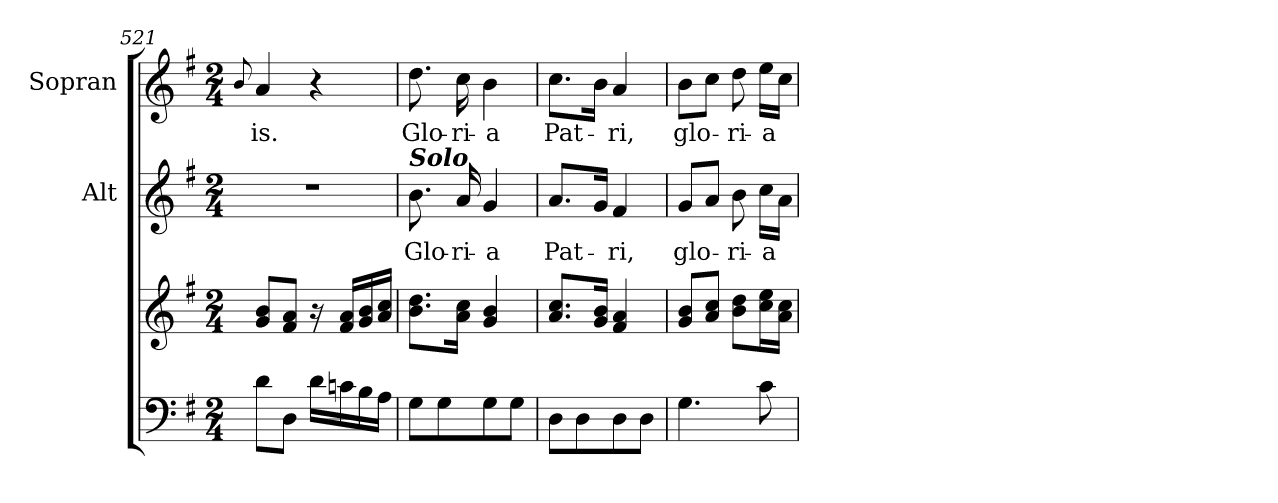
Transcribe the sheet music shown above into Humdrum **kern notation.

**kern	**kern	**kern	**text	**kern	**text
*part3	*part3	*part2	*part2	*part1	*part1
*staff4	*staff3	*staff2	*staff2	*staff1	*staff1
*	*	*I"Alt	*	*I"Sopran	*
*	*	*I'A.	*	*I'S.	*
*clefF4	*clefG2	*clefG2	*	*clefG2	*
*k[f#]	*k[f#]	*k[f#]	*	*k[f#]	*
*G:	*G:	*G:	*	*G:	*
*M2/4	*M2/4	*M2/4	*	*M2/4	*
=521	=521	=521	=521	=521	=521
.	.	.	.	8qqb/	.
!	!	!	!	!	!LO:LY:b
8d\L	8g/ 8b/L	2r	.	4a/	-is.
8D\J	8f#/ 8a/J	.	.	.	.
16d\LL	16r	.	.	4r	.
16cn\	16f#/ 16a/LL	.	.	.	.
16B\	16g/ 16b/	.	.	.	.
16A\JJ	16a/ 16cc/JJ	.	.	.	.
=522	=522	=522	=522	=522	=522
!	!	!LO:TX:a:Bi:t=Solo	!	!	!
!	!	!	!LO:LY:b	!	!LO:LY:b
8G\L	8.b\ 8.dd\L	8.b\	Glo-	8.dd\	Glo-
8G\	.	.	.	.	.
!	!	!	!LO:LY:b	!	!LO:LY:b
.	16a\ 16cc\Jk	16a/	-ri-	16cc\	-ri-
!	!	!	!LO:LY:b	!	!LO:LY:b
8G\	4g/ 4b/	4g/	-a	4b\	-a
8G\J	.	.	.	.	.
=523	=523	=523	=523	=523	=523
!	!	!	!LO:LY:b	!	!LO:LY:b
8D\L	8.a/ 8.cc/L	8.a/L	Pat-	8.cc\L	Pat-
8D\	.	.	.	.	.
.	16g/ 16b/Jk	16g/Jk	.	16b\Jk	.
!	!	!	!LO:LY:b	!	!LO:LY:b
8D\	4f#/ 4a/	4f#/	-ri,	4a/	-ri,
8D\J	.	.	.	.	.
=524	=524	=524	=524	=524	=524
!	!	!	!LO:LY:b	!	!LO:LY:b
4.G\	8g/ 8b/L	8g/L	glo-	8b\L	glo-
.	8a/ 8cc/J	8a/J	.	8cc\J	.
!	!	!	!LO:LY:b	!	!LO:LY:b
.	8b\ 8dd\L	8b\	-ri-	8dd\	-ri-
!	!	!	!LO:LY:b	!	!LO:LY:b
8c\	16cc\ 16ee\L	16cc\LL	-a	16ee\LL	-a
.	16a\ 16cc\JJ	16a\JJ	.	16cc\JJ	.
=	=	=	=	=	=
*-	*-	*-	*-	*-	*-
